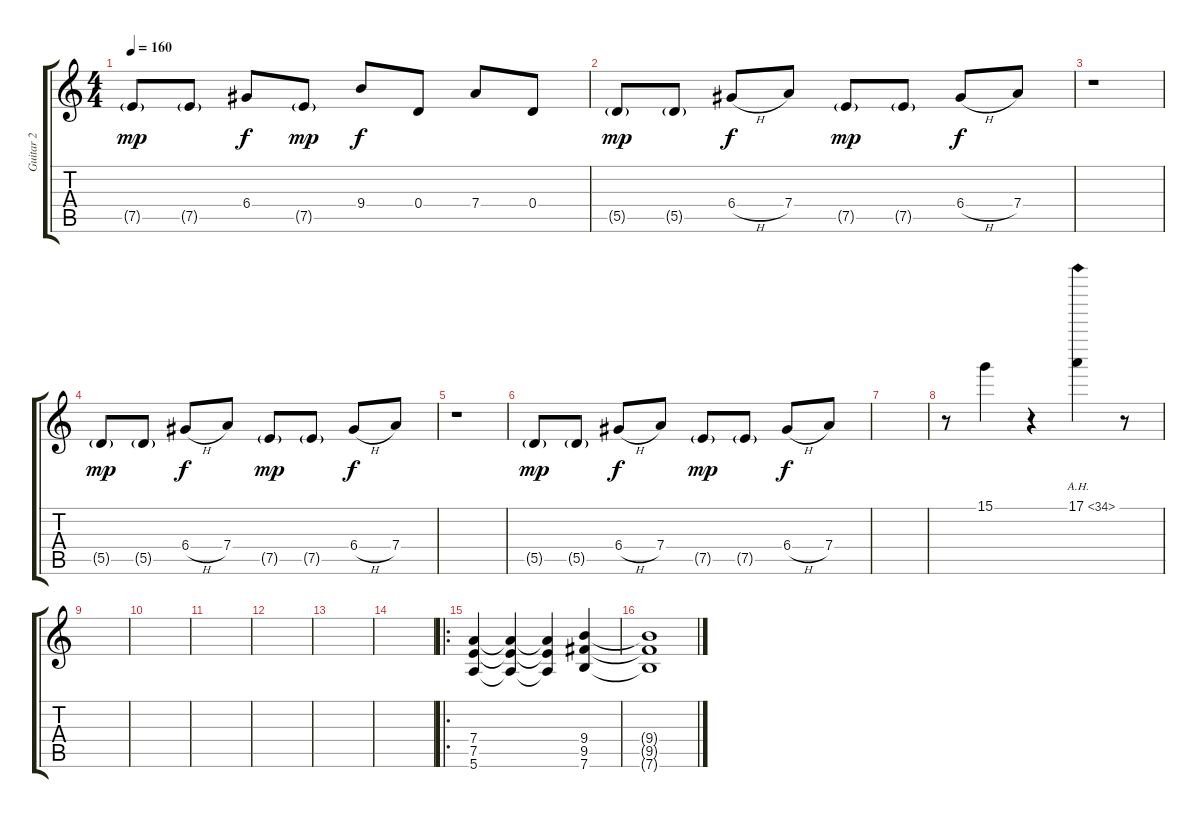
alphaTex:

\track ("Guitar 2" "Guitar 2") {instrument overdrivenguitar}
\staff {score tabs}
\tuning (E4 B3 G3 D3 A2 E2) {hide}
\ts (4 4)
\tempo 160
\clef g2
\ks c
7.5{g}.8{dy mp} 7.5{g}.8 6.4.8{dy f} 7.5{g}.8{dy mp} 9.4.8{dy f} 0.4.8 7.4.8 0.4.8 |
5.5{g}.8{dy mp} 5.5{g}.8 6.4{h}.8{dy f} 7.4.8 7.5{g}.8{dy mp} 7.5{g}.8 6.4{h}.8{dy f} 7.4.8 |
r.1 |
5.5{g}.8{dy mp} 5.5{g}.8 6.4{h}.8{dy f} 7.4.8 7.5{g}.8{dy mp} 7.5{g}.8 6.4{h}.8{dy f} 7.4.8 |
r.1 |
5.5{g}.8{dy mp} 5.5{g}.8 6.4{h}.8{dy f} 7.4.8 7.5{g}.8{dy mp} 7.5{g}.8 6.4{h}.8{dy f} 7.4.8 |
|
r.8{volume 0} 15.1.4{volume 16} r.4{volume 0} 17.1{ah 17}.4{volume 16 instrument lead5charang} r.8 |
|
|
|
|
|
|
\ro
(7.4 7.5 5.6).4 (7.4{t} 7.5{t} 5.6{t}).4 (7.4{t} 7.5{t} 5.6{t}).4 (9.4 9.5 7.6).4 |
(9.4{t} 9.5{t} 7.6{t}).1
